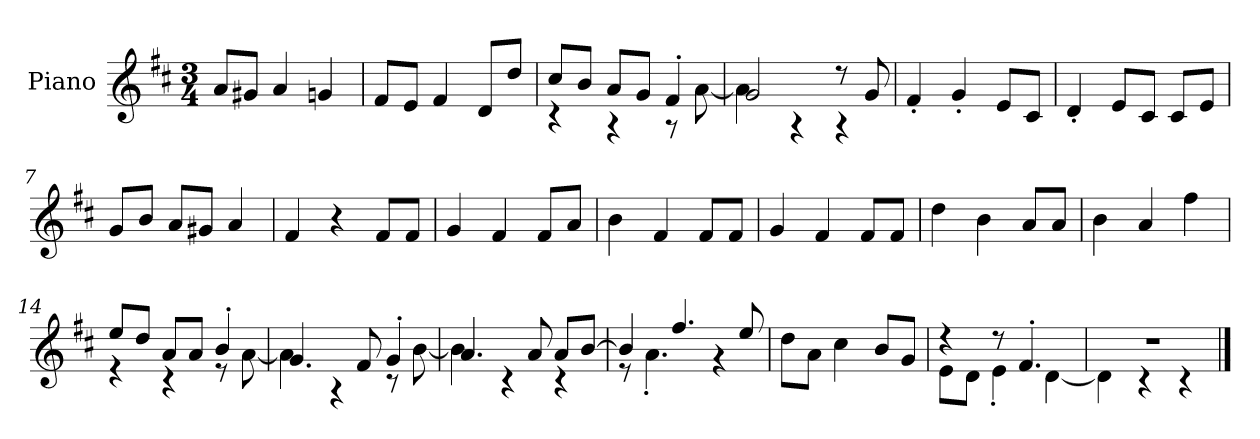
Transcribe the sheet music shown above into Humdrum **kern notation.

**kern
*part1
*staff1
*I"Piano
*I'P-no
*clefG2
*k[f#c#]
*M3/4
*MM177
=1
8a/L
8g#X/J
4a/
4gn/
=2
8f#/L
8e/J
4f#/
8d/L
8dd/J
=3
*^
8cc#/L	4r
8b/J	.
8a/L	4r
8g/J	.
4f#'/	8r
.	[8a\
=4	=4
2g/	4a\]
.	4r
8r	4r
8g/	.
*v	*v
=5
4f#'/
4g'/
8e/L
8c#/J
=6
4d'/
8e/L
8c#/J
8c#/L
8e/J
=7
8g/L
8b/J
8a/L
8g#X/J
4a/
!!LO:LB:g=z
=8
4f#/
4r
8f#/L
8f#/J
=9
4g/
4f#/
8f#/L
8a/J
=10
4b\
4f#/
8f#/L
8f#/J
=11
4g/
4f#/
8f#/L
8f#/J
=12
4dd\
4b\
8a/L
8a/J
=13
4b\
4a/
4ff#\
=14
*^
8ee/L	4r
8dd/J	.
8a/L	4r
8a/J	.
4b'/	8r
.	[8a\
=15	=15
4.g/	4a\]
.	4r
8f#/	.
4g'/	8r
.	[8b\
!!LO:LB:g=z	!!
=16	=16
4.a/	4b\]
.	4r
8a/	.
8a/L	4r
[8b/J	.
=17	=17
4b/]	8r
.	4.a'\
4.ff#/	.
.	4r
8ee/	.
*v	*v
=18
8dd\L
8a\J
4cc#\
8b/L
8g/J
=19
*^
4r	8e\L
.	8d\J
8r	4e'\
4.f#'/	.
.	[4d\
=20	=20
2.r	4d\]
.	4r
.	4r
*v	*v
==
*-
